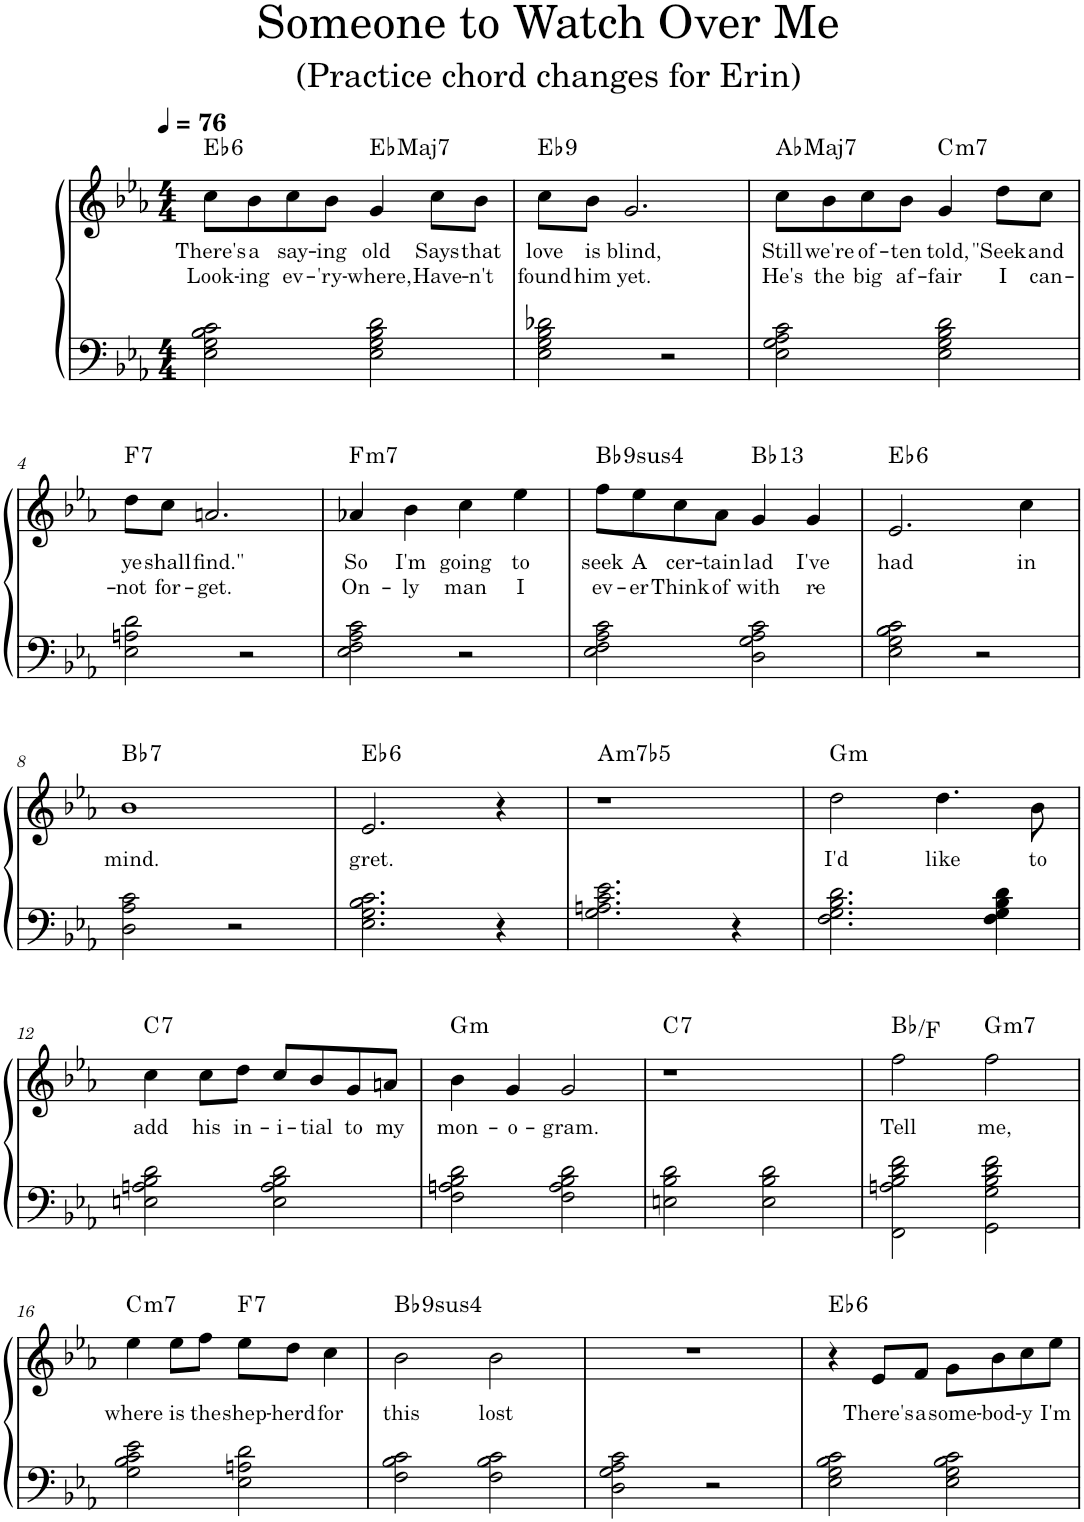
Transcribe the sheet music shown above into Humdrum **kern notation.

**kern	**kern	**text	**text	**harte
*part1	*part1	*part1	*part1	*part1
*staff2	*staff1	*staff1	*staff1	*
*I"Piano	*	*	*	*
*I'Pno.	*	*	*	*
*clefF4	*clefG2	*	*	*
*k[b-e-a-]	*k[b-e-a-]	*	*	*
*M4/4	*M4/4	*	*	*
*MM76	*MM76	*	*	*
=1	=1	=1	=1	=1
!	!	!LO:LY:b	!LO:LY:b	!LO:H:kt=6
2E-\ 2G\ 2B-\ 2c\	8cc\L	There's	Look-	Eb:maj6
!	!	!LO:LY:b	!LO:LY:b	!
.	8b-\	a	-ing	.
!	!	!LO:LY:b	!LO:LY:b	!
.	8cc\	say-	ev-	.
!	!	!LO:LY:b	!LO:LY:b	!
.	8b-\J	-ing	-'ry-	.
!	!	!LO:LY:b	!LO:LY:b	!LO:H:kt=Maj7
2E-\ 2G\ 2B-\ 2d\	4g/	old	-where,	Eb:maj7
!	!	!LO:LY:b	!LO:LY:b	!
.	8cc\L	Says	Have-	.
!	!	!LO:LY:b	!LO:LY:b	!
.	8b-\J	that	-n't	.
=2	=2	=2	=2	=2
!	!	!LO:LY:b	!LO:LY:b	!LO:H:kt=9
2E-\ 2G\ 2B-\ 2d-X\	8cc\L	love	found	Eb:9
!	!	!LO:LY:b	!LO:LY:b	!
.	8b-\J	is	him	.
!	!	!LO:LY:b	!LO:LY:b	!
.	2.g/	blind,	yet.	.
2r	.	.	.	.
=3	=3	=3	=3	=3
!	!	!LO:LY:b	!LO:LY:b	!LO:H:kt=Maj7
2E-\ 2G\ 2A-\ 2c\	8cc\L	Still	He's	Ab:maj7
!	!	!LO:LY:b	!LO:LY:b	!
.	8b-\	we're	the	.
!	!	!LO:LY:b	!LO:LY:b	!
.	8cc\	of-	big	.
!	!	!LO:LY:b	!LO:LY:b	!
.	8b-\J	-ten	af-	.
!	!	!LO:LY:b	!LO:LY:b	!LO:H:kt=m7
2E-\ 2G\ 2B-\ 2d\	4g/	told,	-fair	C:min7
!	!	!LO:LY:b	!LO:LY:b	!
.	8dd\L	"Seek	I	.
!	!	!LO:LY:b	!LO:LY:b	!
.	8cc\J	and	can-	.
!!LO:LB:g=z
=4	=4	=4	=4	=4
!	!	!LO:LY:b	!LO:LY:b	!LO:H:kt=7
2E-\ 2An\ 2d\	8dd\L	ye	-not	F:7
!	!	!LO:LY:b	!LO:LY:b	!
.	8cc\J	shall	for-	.
!	!	!LO:LY:b	!LO:LY:b	!
.	2.an/	find."	-get.	.
2r	.	.	.	.
=5	=5	=5	=5	=5
!	!	!LO:LY:b	!LO:LY:b	!LO:H:kt=m7
2E-\ 2F\ 2A-\ 2c\	4a-X/	So	On-	F:min7
!	!	!LO:LY:b	!LO:LY:b	!
.	4b-\	I'm	-ly	.
!	!	!LO:LY:b	!LO:LY:b	!
2r	4cc\	going	man	.
!	!	!LO:LY:b	!LO:LY:b	!
.	4ee-\	to	I	.
=6	=6	=6	=6	=6
!	!	!LO:LY:b	!LO:LY:b	!LO:H:kt=94
2E-\ 2F\ 2A-\ 2c\	8ff\L	seek	ev-	Bb:sus4(7,9)
!	!	!LO:LY:b	!LO:LY:b	!
.	8ee-\	A	-er	.
!	!	!LO:LY:b	!LO:LY:b	!
.	8cc\	cer-	Think	.
!	!	!LO:LY:b	!LO:LY:b	!
.	8a-\J	-tain	of	.
!	!	!LO:LY:b	!LO:LY:b	!LO:H:kt=13
2D\ 2G\ 2A-\ 2c\	4g/	lad	with	Bb:9(11,13)
!	!	!LO:LY:b	!LO:LY:b	!
.	4g/	I've	re-	.
=7	=7	=7	=7	=7
!	!	!LO:LY:b	!	!LO:H:kt=6
2E-\ 2G\ 2B-\ 2c\	2.e-/	had	.	Eb:maj6
2r	.	.	.	.
!	!	!LO:LY:b	!	!
.	4cc\	in	.	.
!!LO:LB:g=z
=8	=8	=8	=8	=8
!	!	!LO:LY:b	!	!LO:H:kt=7
2D\ 2A-\ 2c\	1b-	mind.	.	Bb:7
2r	.	.	.	.
=9	=9	=9	=9	=9
!	!	!LO:LY:b	!	!LO:H:kt=6
2.E-\ 2.G\ 2.B-\ 2.c\	2.e-/	gret.	.	Eb:maj6
4r	4r	.	.	.
=10	=10	=10	=10	=10
!	!	!	!	!LO:H:kt=m7b5
2.G\ 2.An\ 2.c\ 2.e-\	1r	.	.	A:hdim7
4r	.	.	.	.
=11	=11	=11	=11	=11
!	!	!LO:LY:b	!	!LO:H:kt=m
2.F\ 2.G\ 2.B-\ 2.d\	2dd\	I'd	.	G:min
!	!	!LO:LY:b	!	!
.	4.dd\	like	.	.
4F\ 4G\ 4B-\ 4d\	.	.	.	.
!	!	!LO:LY:b	!	!
.	8b-\	to	.	.
!!LO:LB:g=z
=12	=12	=12	=12	=12
!	!	!LO:LY:b	!	!LO:H:kt=7
2En\ 2An\ 2B-\ 2d\	4cc\	add	.	C:7
!	!	!LO:LY:b	!	!
.	8cc\L	his	.	.
!	!	!LO:LY:b	!	!
.	8dd\J	in-	.	.
!	!	!LO:LY:b	!	!
2E\ 2A\ 2B-\ 2d\	8cc/L	-i-	.	.
!	!	!LO:LY:b	!	!
.	8b-/	-tial	.	.
!	!	!LO:LY:b	!	!
.	8g/	to	.	.
!	!	!LO:LY:b	!	!
.	8an/J	my	.	.
=13	=13	=13	=13	=13
!	!	!LO:LY:b	!	!LO:H:kt=m
2F\ 2An\ 2B-\ 2d\	4b-\	mon-	.	G:min
!	!	!LO:LY:b	!	!
.	4g/	-o-	.	.
!	!	!LO:LY:b	!	!
2F\ 2A\ 2B-\ 2d\	2g/	-gram.	.	.
=14	=14	=14	=14	=14
!	!	!	!	!LO:H:kt=7
2En\ 2B-\ 2d\	1r	.	.	C:7
2E\ 2B-\ 2d\	.	.	.	.
=15	=15	=15	=15	=15
!	!	!LO:LY:b	!	!
2FF\ 2An\ 2B-\ 2d\ 2f\	2ff\	Tell	.	Bb:maj/5
!	!	!LO:LY:b	!	!LO:H:kt=m7
2GG\ 2G\ 2B-\ 2d\ 2f\	2ff\	me,	.	G:min7
!!LO:LB:g=z
=16	=16	=16	=16	=16
!	!	!LO:LY:b	!	!LO:H:kt=m7
2G\ 2B-\ 2c\ 2e-\	4ee-\	where	.	C:min7
!	!	!LO:LY:b	!	!
.	8ee-\L	is	.	.
!	!	!LO:LY:b	!	!
.	8ff\J	the	.	.
!	!	!LO:LY:b	!	!LO:H:kt=7
2E-\ 2An\ 2d\	8ee-\L	shep-	.	F:7
!	!	!LO:LY:b	!	!
.	8dd\J	-herd	.	.
!	!	!LO:LY:b	!	!
.	4cc\	for	.	.
=17	=17	=17	=17	=17
!	!	!LO:LY:b	!	!LO:H:kt=94
2F\ 2B-\ 2c\	2b-\	this	.	Bb:sus4(7,9)
!	!	!LO:LY:b	!	!
2F\ 2B-\ 2c\	2b-\	lost	.	.
=18	=18	=18	=18	=18
2D\ 2G\ 2A-\ 2c\	1r	.	.	.
2r	.	.	.	.
=19	=19	=19	=19	=19
!	!	!	!	!LO:H:kt=6
2E-\ 2G\ 2B-\ 2c\	4r	.	.	Eb:maj6
!	!	!LO:LY:b	!	!
.	8e-/L	There's	.	.
!	!	!LO:LY:b	!	!
.	8f/J	a	.	.
!	!	!LO:LY:b	!	!
2E-\ 2G\ 2B-\ 2c\	8g\L	some-	.	.
!	!	!LO:LY:b	!	!
.	8b-\	-bod-	.	.
!	!	!LO:LY:b	!	!
.	8cc\	-y	.	.
!	!	!LO:LY:b	!	!
.	8ee-\J	I'm	.	.
=	=	=	=	=
*-	*-	*-	*-	*-
